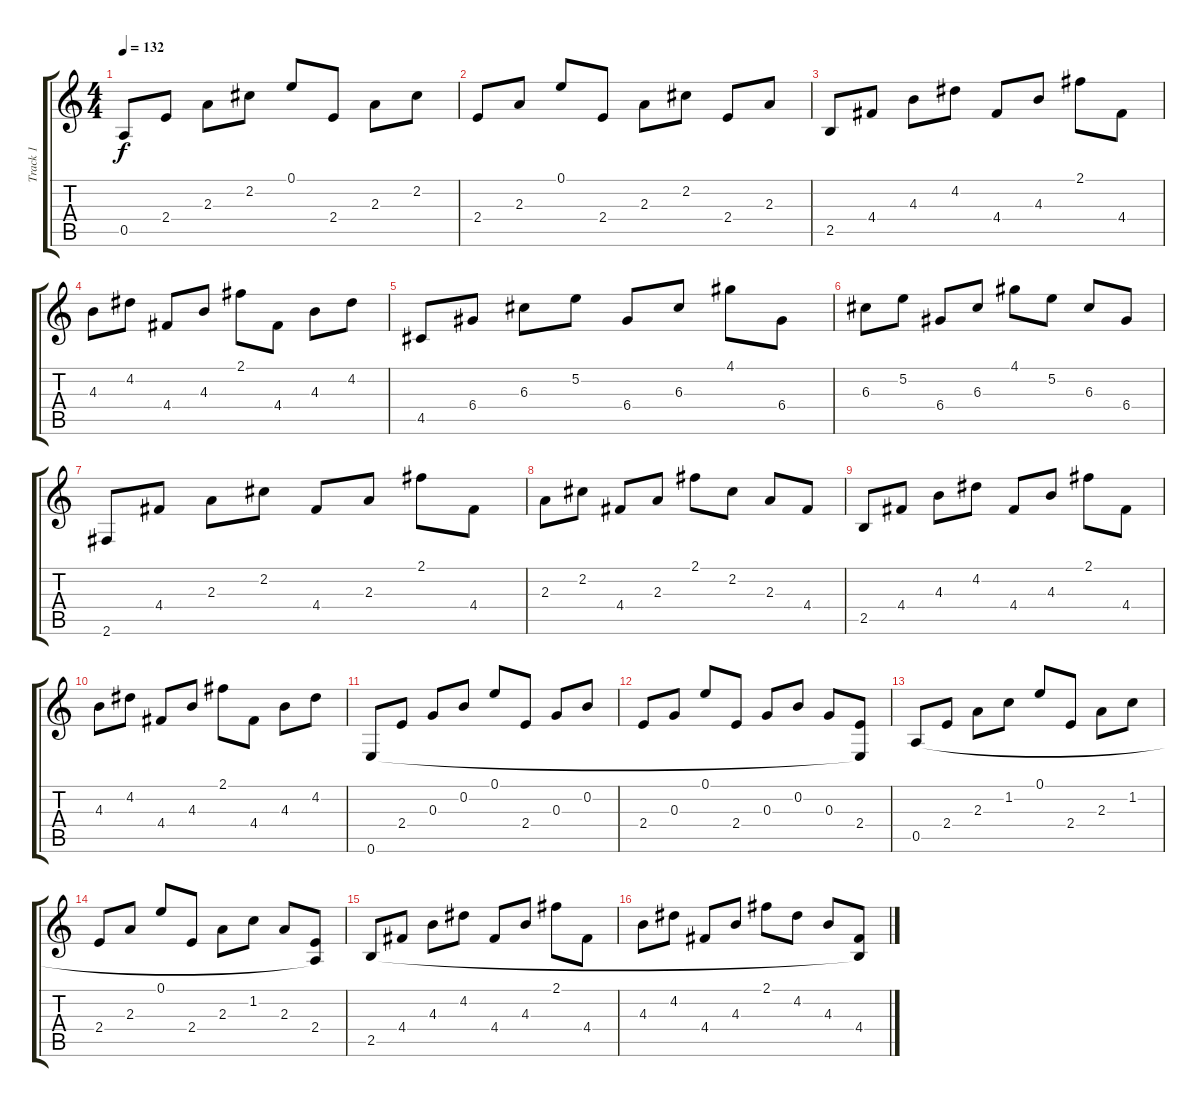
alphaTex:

\track ("Track 1" "Track 1") {instrument acousticguitarnylon}
\staff {score tabs}
\tuning (E4 B3 G3 D3 A2 E2) {hide}
\ts (4 4)
\tempo 132
\clef g2
\ks c
0.5.8{dy f} 2.4.8 2.3.8 2.2.8 0.1.8 2.4.8 2.3.8 2.2.8 |
2.4.8 2.3.8 0.1.8 2.4.8 2.3.8 2.2.8 2.4.8 2.3.8 |
2.5.8 4.4.8 4.3.8 4.2.8 4.4.8 4.3.8 2.1.8 4.4.8 |
4.3.8 4.2.8 4.4.8 4.3.8 2.1.8 4.4.8 4.3.8 4.2.8 |
4.5.8 6.4.8 6.3.8 5.2.8 6.4.8 6.3.8 4.1.8 6.4.8 |
6.3.8 5.2.8 6.4.8 6.3.8 4.1.8 5.2.8 6.3.8 6.4.8 |
2.6.8 4.4.8 2.3.8 2.2.8 4.4.8 2.3.8 2.1.8 4.4.8 |
2.3.8 2.2.8 4.4.8 2.3.8 2.1.8 2.2.8 2.3.8 4.4.8 |
2.5.8 4.4.8 4.3.8 4.2.8 4.4.8 4.3.8 2.1.8 4.4.8 |
4.3.8 4.2.8 4.4.8 4.3.8 2.1.8 4.4.8 4.3.8 4.2.8 |
0.6.8 2.4.8 0.3.8 0.2.8 0.1.8 2.4.8 0.3.8 0.2.8 |
2.4.8 0.3.8 0.1.8 2.4.8 0.3.8 0.2.8 0.3.8 (2.4 0.6{t}).8 |
0.5.8 2.4.8 2.3.8 1.2.8 0.1.8 2.4.8 2.3.8 1.2.8 |
2.4.8 2.3.8 0.1.8 2.4.8 2.3.8 1.2.8 2.3.8 (2.4 0.5{t}).8 |
2.5.8 4.4.8 4.3.8 4.2.8 4.4.8 4.3.8 2.1.8 4.4.8 |
4.3.8 4.2.8 4.4.8 4.3.8 2.1.8 4.2.8 4.3.8 (4.4 2.5{t}).8
